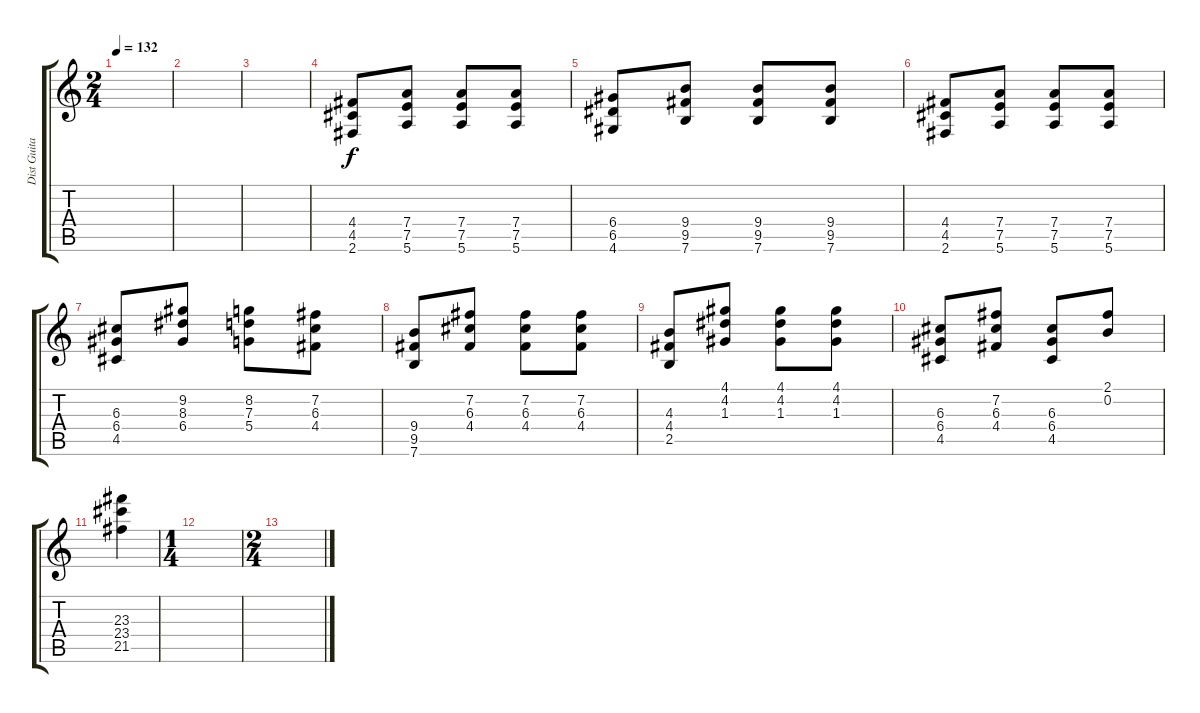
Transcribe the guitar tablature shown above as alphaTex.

\track ("Dist Guitar" "Dist Guita") {instrument overdrivenguitar}
\staff {score tabs}
\tuning (E4 B3 G3 D3 A2 E2) {hide}
\ts (2 4)
\tempo 132
\clef g2
\ks c
|
|
|
(4.4 4.5 2.6).8 (7.4 7.5 5.6).8 (7.4 7.5 5.6).8 (7.4 7.5 5.6).8 |
(6.4 6.5 4.6).8 (9.4 9.5 7.6).8 (9.4 9.5 7.6).8 (9.4 9.5 7.6).8 |
(4.4 4.5 2.6).8 (7.4 7.5 5.6).8 (7.4 7.5 5.6).8 (7.4 7.5 5.6).8 |
(6.3 6.4 4.5).8 (9.2 8.3 6.4).8 (8.2 7.3 5.4).8 (7.2 6.3 4.4).8 |
(9.4 9.5 7.6).8 (7.2 6.3 4.4).8 (7.2 6.3 4.4).8 (7.2 6.3 4.4).8 |
(4.3 4.4 2.5).8 (4.1 4.2 1.3).8 (4.1 4.2 1.3).8 (4.1 4.2 1.3).8 |
(6.3 6.4 4.5).8 (7.2 6.3 4.4).8 (6.3 6.4 4.5).8 (2.1 0.2).8 |
(23.3 23.4 21.5).4 |
\ts (1 4)
|
\ts (2 4)
